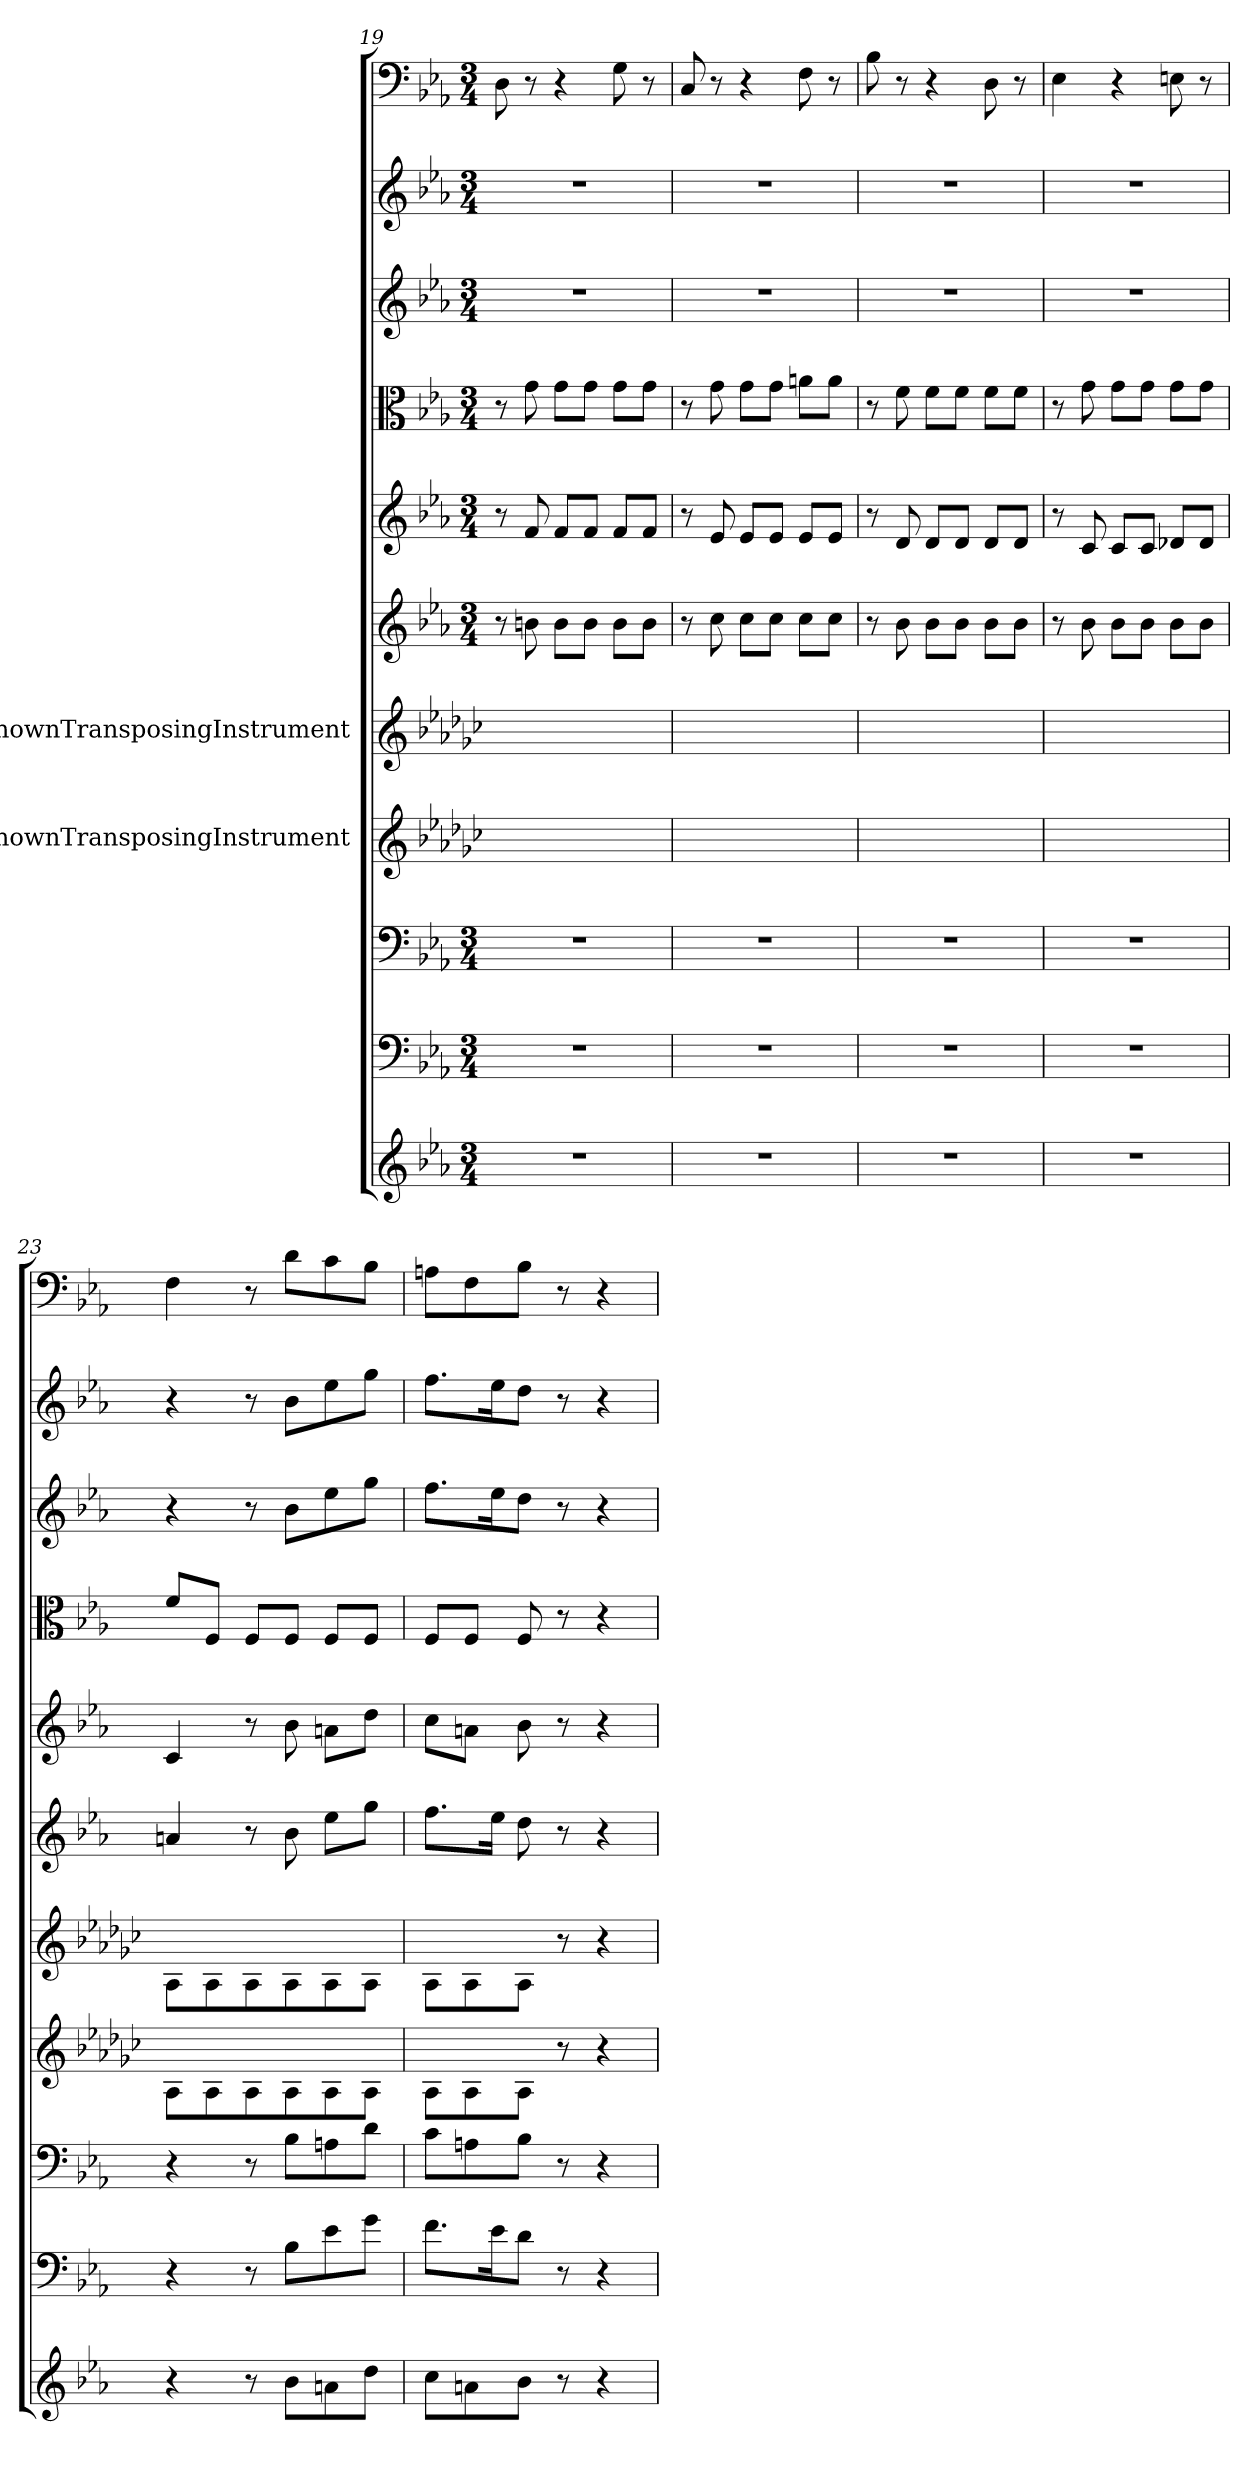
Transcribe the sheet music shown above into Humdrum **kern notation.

**kern	**kern	**kern	**kern	**kern	**kern	**kern	**kern	**kern	**kern	**kern
*part11	*part10	*part9	*part8	*part7	*part6	*part5	*part4	*part3	*part2	*part1
*staff11	*staff10	*staff9	*staff8	*staff7	*staff6	*staff5	*staff4	*staff3	*staff2	*staff1
*	*	*	*I"UnknownTransposingInstrument	*I"UnknownTransposingInstrument	*	*	*	*	*	*
*clefG2	*clefF4	*clefF4	*clefG2	*clefG2	*clefG2	*clefG2	*clefC3	*clefG2	*clefG2	*clefF4
*	*	*	*ITrd-5c-9	*ITrd-5c-9	*	*	*	*	*	*
*k[b-e-a-]	*k[b-e-a-]	*k[b-e-a-]	*k[b-e-a-]	*k[b-e-a-]	*k[b-e-a-]	*k[b-e-a-]	*k[b-e-a-]	*k[b-e-a-]	*k[b-e-a-]	*k[b-e-a-]
*E-:	*E-:	*E-:	*	*	*E-:	*E-:	*E-:	*E-:	*E-:	*E-:
*M3/4	*M3/4	*M3/4	*	*	*M3/4	*M3/4	*M3/4	*M3/4	*M3/4	*M3/4
=19	=19	=19	=19	=19	=19	=19	=19	=19	=19	=19
2.r	2.r	2.r	2.r	2.r	8r	8r	8r	2.r	2.r	8D\
.	.	.	.	.	8bn\	8f/	8g\	.	.	8r
.	.	.	.	.	8b\L	8f/L	8g\L	.	.	4r
.	.	.	.	.	8b\J	8f/J	8g\J	.	.	.
.	.	.	.	.	8b\L	8f/L	8g\L	.	.	8G\
.	.	.	.	.	8b\J	8f/J	8g\J	.	.	8r
=20	=20	=20	=20	=20	=20	=20	=20	=20	=20	=20
2.r	2.r	2.r	2.r	2.r	8r	8r	8r	2.r	2.r	8C/
.	.	.	.	.	8cc\	8e-/	8g\	.	.	8r
.	.	.	.	.	8cc\L	8e-/L	8g\L	.	.	4r
.	.	.	.	.	8cc\J	8e-/J	8g\J	.	.	.
.	.	.	.	.	8cc\L	8e-/L	8an\L	.	.	8F\
.	.	.	.	.	8cc\J	8e-/J	8a\J	.	.	8r
=21	=21	=21	=21	=21	=21	=21	=21	=21	=21	=21
2.r	2.r	2.r	2.r	2.r	8r	8r	8r	2.r	2.r	8B-\
.	.	.	.	.	8b-\	8d/	8f\	.	.	8r
.	.	.	.	.	8b-\L	8d/L	8f\L	.	.	4r
.	.	.	.	.	8b-\J	8d/J	8f\J	.	.	.
.	.	.	.	.	8b-\L	8d/L	8f\L	.	.	8D\
.	.	.	.	.	8b-\J	8d/J	8f\J	.	.	8r
=22	=22	=22	=22	=22	=22	=22	=22	=22	=22	=22
2.r	2.r	2.r	2.r	2.r	8r	8r	8r	2.r	2.r	4E-\
.	.	.	.	.	8b-\	8c/	8g\	.	.	.
.	.	.	.	.	8b-\L	8c/L	8g\L	.	.	4r
.	.	.	.	.	8b-\J	8c/J	8g\J	.	.	.
.	.	.	.	.	8b-\L	8d-X/L	8g\L	.	.	8En\
.	.	.	.	.	8b-\J	8d-/J	8g\J	.	.	8r
=23	=23	=23	=23	=23	=23	=23	=23	=23	=23	=23
4r	4r	4r	8f\L	8f\L	4an/	4c/	8f/L	4r	4r	4F\
.	.	.	8f\	8f\	.	.	8F/J	.	.	.
8r	8r	8r	8f\	8f\	8r	8r	8F/L	8r	8r	8r
8b-\L	8B-\L	8B-\L	8f\	8f\	8b-\	8b-\	8F/J	8b-\L	8b-\L	8d\L
8an\	8e-\	8An\	8f\	8f\	8ee-\L	8an\L	8F/L	8ee-\	8ee-\	8c\
8dd\J	8g\J	8d\J	8f\J	8f\J	8gg\J	8dd\J	8F/J	8gg\J	8gg\J	8B-\J
=24	=24	=24	=24	=24	=24	=24	=24	=24	=24	=24
8cc\L	8.f\L	8c\L	8f\L	8f\L	8.ff\L	8cc\L	8F/L	8.ff\L	8.ff\L	8An\L
8an\	.	8An\	8f\	8f\	.	8an\J	8F/J	.	.	8F\
.	16e-\K	.	.	.	16ee-\Jk	.	.	16ee-\K	16ee-\K	.
8b-\J	8d\J	8B-\J	8f\J	8f\J	8dd\	8b-\	8F/	8dd\J	8dd\J	8B-\J
8r	8r	8r	8r	8r	8r	8r	8r	8r	8r	8r
4r	4r	4r	4r	4r	4r	4r	4r	4r	4r	4r
=	=	=	=	=	=	=	=	=	=	=
*-	*-	*-	*-	*-	*-	*-	*-	*-	*-	*-
